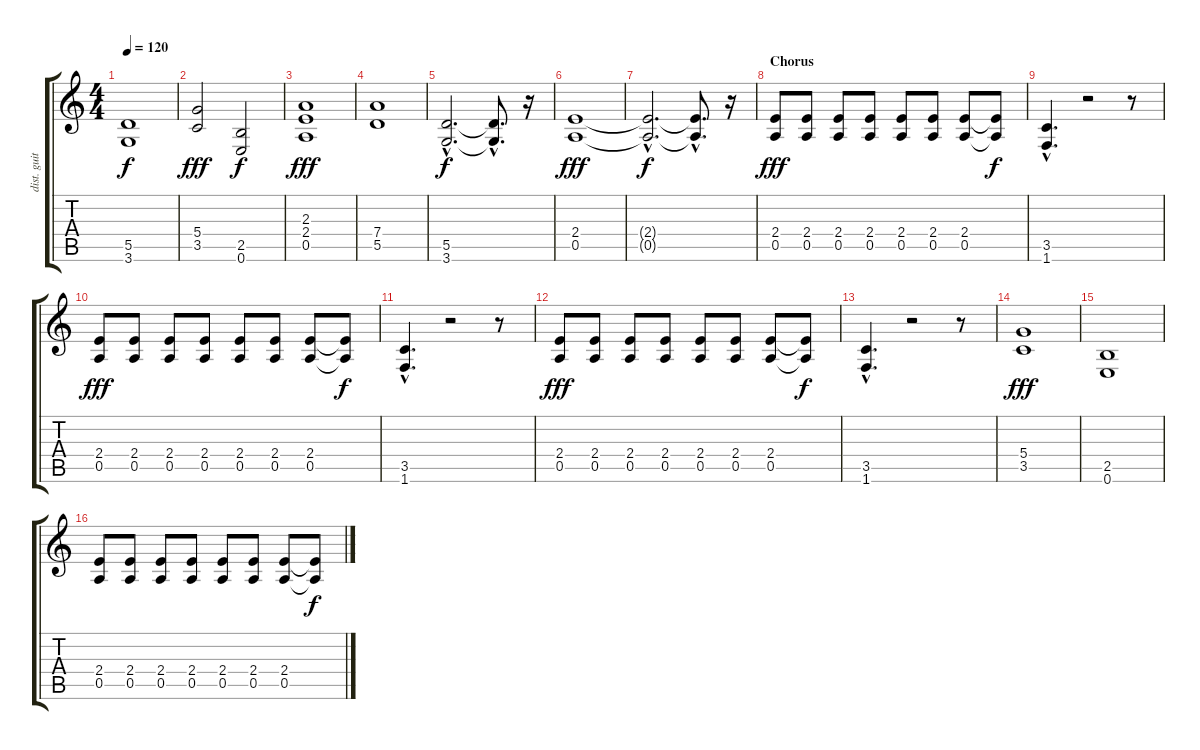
\track ("dist. guitar1" "dist. guit") {instrument distortionguitar}
\staff {score tabs}
\tuning (E4 B3 G3 D3 A2 E2) {hide}
\ts (4 4)
\tempo 120
\clef g2
\ks c
(5.5 3.6).1{dy f} |
(5.4 3.5).2{dy fff} (2.5 0.6).2{dy f} |
(2.3 2.4 0.5).1{dy fff} |
(7.4 5.5).1 |
(5.5{hac} 3.6{hac}).2{d dy f} (5.5{hac t} 3.6{hac t}).8{d} r.16 |
(2.4 0.5).1{dy fff} |
(2.4{hac t} 0.5{hac t}).2{d dy f} (2.4{hac t} 0.5{hac t}).8{d} r.16 |
\section ("" "Chorus")
(2.4 0.5).8{dy fff} (2.4 0.5).8 (2.4 0.5).8 (2.4 0.5).8 (2.4 0.5).8 (2.4 0.5).8 (2.4 0.5).8 (2.4{t} 0.5{t}).8{dy f} |
(3.5{hac} 1.6{hac}).4{d} r.2 r.8 |
(2.4 0.5).8{dy fff} (2.4 0.5).8 (2.4 0.5).8 (2.4 0.5).8 (2.4 0.5).8 (2.4 0.5).8 (2.4 0.5).8 (2.4{t} 0.5{t}).8{dy f} |
(3.5{hac} 1.6{hac}).4{d} r.2 r.8 |
(2.4 0.5).8{dy fff} (2.4 0.5).8 (2.4 0.5).8 (2.4 0.5).8 (2.4 0.5).8 (2.4 0.5).8 (2.4 0.5).8 (2.4{t} 0.5{t}).8{dy f} |
(3.5{hac} 1.6{hac}).4{d} r.2 r.8 |
(5.4 3.5).1{dy fff} |
(2.5 0.6).1 |
(2.4 0.5).8 (2.4 0.5).8 (2.4 0.5).8 (2.4 0.5).8 (2.4 0.5).8 (2.4 0.5).8 (2.4 0.5).8 (2.4{t} 0.5{t}).8{dy f}
